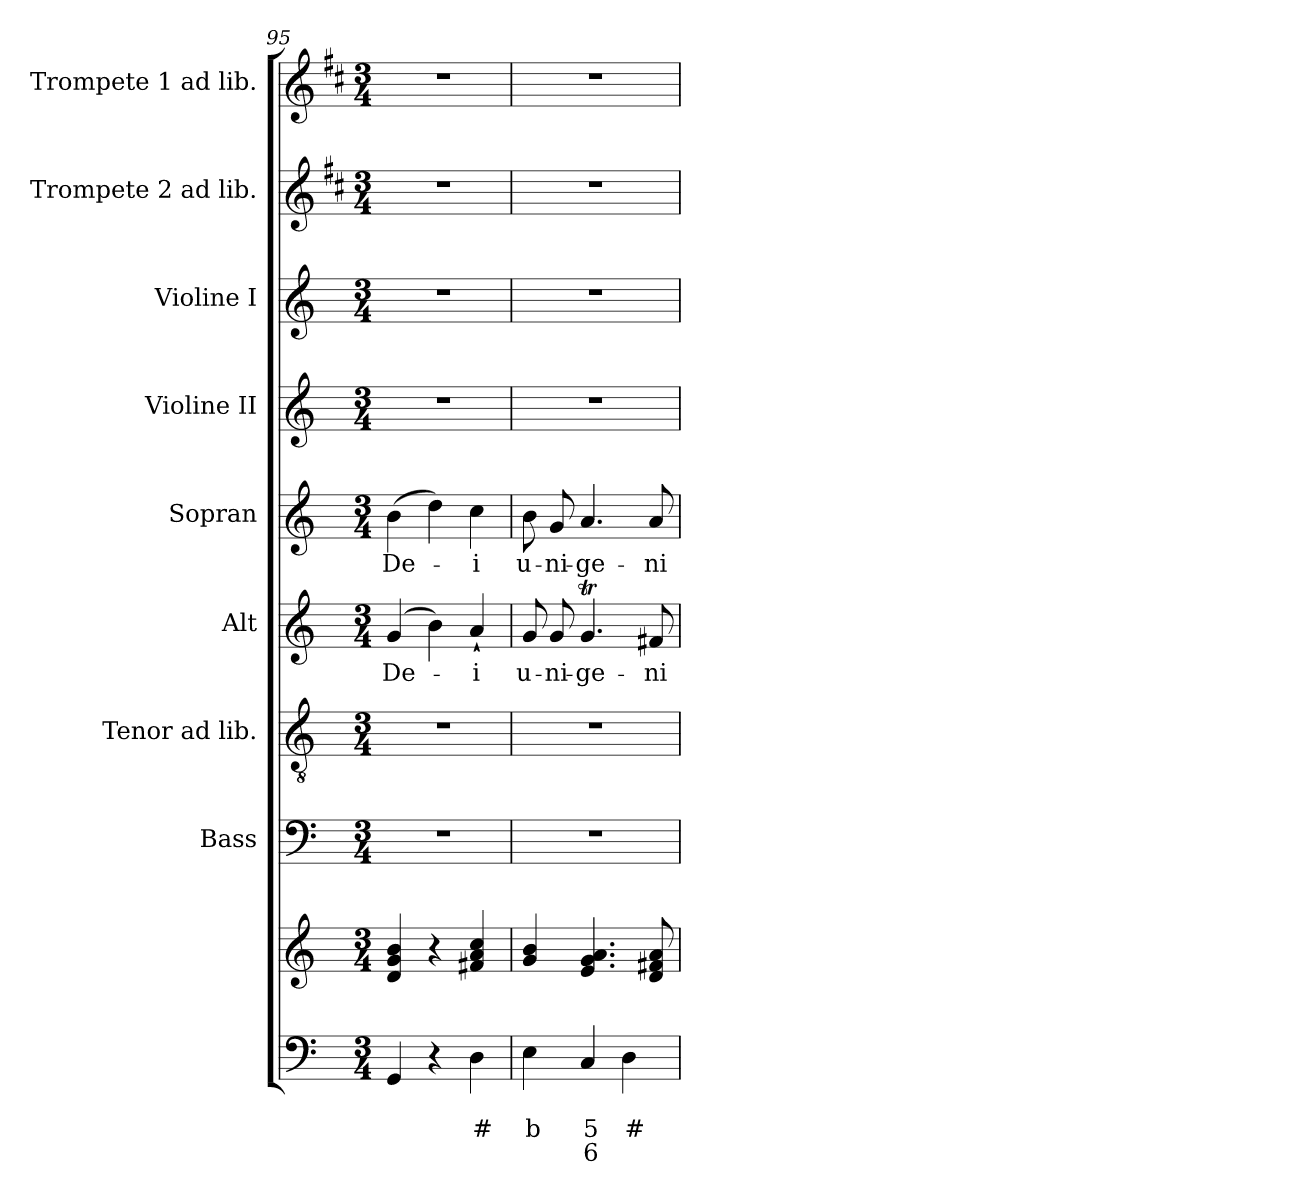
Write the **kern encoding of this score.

**kern	**text	**text	**text	**kern	**kern	**kern	**kern	**text	**kern	**text	**kern	**kern	**kern	**kern
*part9	*part9	*part9	*part9	*part9	*part8	*part7	*part6	*part6	*part5	*part5	*part4	*part3	*part2	*part1
*staff10	*staff10	*staff10	*staff10	*staff9	*staff8	*staff7	*staff6	*staff6	*staff5	*staff5	*staff4	*staff3	*staff2	*staff1
*	*	*	*	*	*I"Bass	*I"Tenor ad lib.	*I"Alt	*	*I"Sopran	*	*I"Violine II	*I"Violine I	*I"Trompete 2 ad lib.	*I"Trompete 1 ad lib.
*	*	*	*	*	*I'B.	*I'T.	*I'A.	*	*I'S.	*	*I'Vl. II	*I'Vl. I	*I'Trp. 2	*I'Trp. 1
*clefF4	*	*	*	*clefG2	*clefF4	*clefGv2	*clefG2	*	*clefG2	*	*clefG2	*clefG2	*clefG2	*clefG2
*	*	*	*	*	*	*	*	*	*	*	*	*	*ITrd1c2	*ITrd1c2
*k[]	*	*	*	*k[]	*k[]	*k[]	*k[]	*	*k[]	*	*k[]	*k[]	*k[]	*k[]
*C:	*	*	*	*C:	*C:	*C:	*C:	*	*C:	*	*C:	*C:	*C:	*C:
*M3/4	*	*	*	*M3/4	*M3/4	*M3/4	*M3/4	*	*M3/4	*	*M3/4	*M3/4	*M3/4	*M3/4
=95	=95	=95	=95	=95	=95	=95	=95	=95	=95	=95	=95	=95	=95	=95
!	!	!	!	!	!	!	!	!LO:LY:b	!	!LO:LY:b	!	!	!	!
4GG/	.	.	.	4d/ 4g/ 4b/	2.r	2.r	(4g/	De-	(>4b\	De-	2.r	2.r	2.r	2.r
4r	.	.	.	4r	.	.	4b\)	.	4dd\)	.	.	.	.	.
!	!	!LO:LY:b	!	!	!	!	!	!LO:LY:b	!	!LO:LY:b	!	!	!	!
4D\	.	#	.	4f#X/ 4a/ 4cc/	.	.	4a`>/	-i	4cc\	-i	.	.	.	.
=96	=96	=96	=96	=96	=96	=96	=96	=96	=96	=96	=96	=96	=96	=96
!	!	!LO:LY:b	!	!	!	!	!	!LO:LY:b	!	!LO:LY:b	!	!	!	!
4E\	.	b	.	4g/ 4b/	2.r	2.r	8g/	u-	8b\	u-	2.r	2.r	2.r	2.r
!	!	!	!	!	!	!	!	!LO:LY:b	!	!LO:LY:b	!	!	!	!
.	.	.	.	.	.	.	8g/	-ni-	8g/	-ni-	.	.	.	.
!	!	!LO:LY:b	!LO:LY:b	!	!	!	!	!LO:LY:b	!	!LO:LY:b	!	!	!	!
4C/	.	5	6	4.e/ 4.g/ 4.a/	.	.	4.gT/	-ge-	4.a/	-ge-	.	.	.	.
!	!	!LO:LY:b	!	!	!	!	!	!	!	!	!	!	!	!
4D\	.	#	.	.	.	.	.	.	.	.	.	.	.	.
!	!	!	!	!	!	!	!	!LO:LY:b	!	!LO:LY:b	!	!	!	!
.	.	.	.	8d/ 8f#X/ 8a/	.	.	8f#X/	-ni-	8a/	-ni-	.	.	.	.
=	=	=	=	=	=	=	=	=	=	=	=	=	=	=
*-	*-	*-	*-	*-	*-	*-	*-	*-	*-	*-	*-	*-	*-	*-
